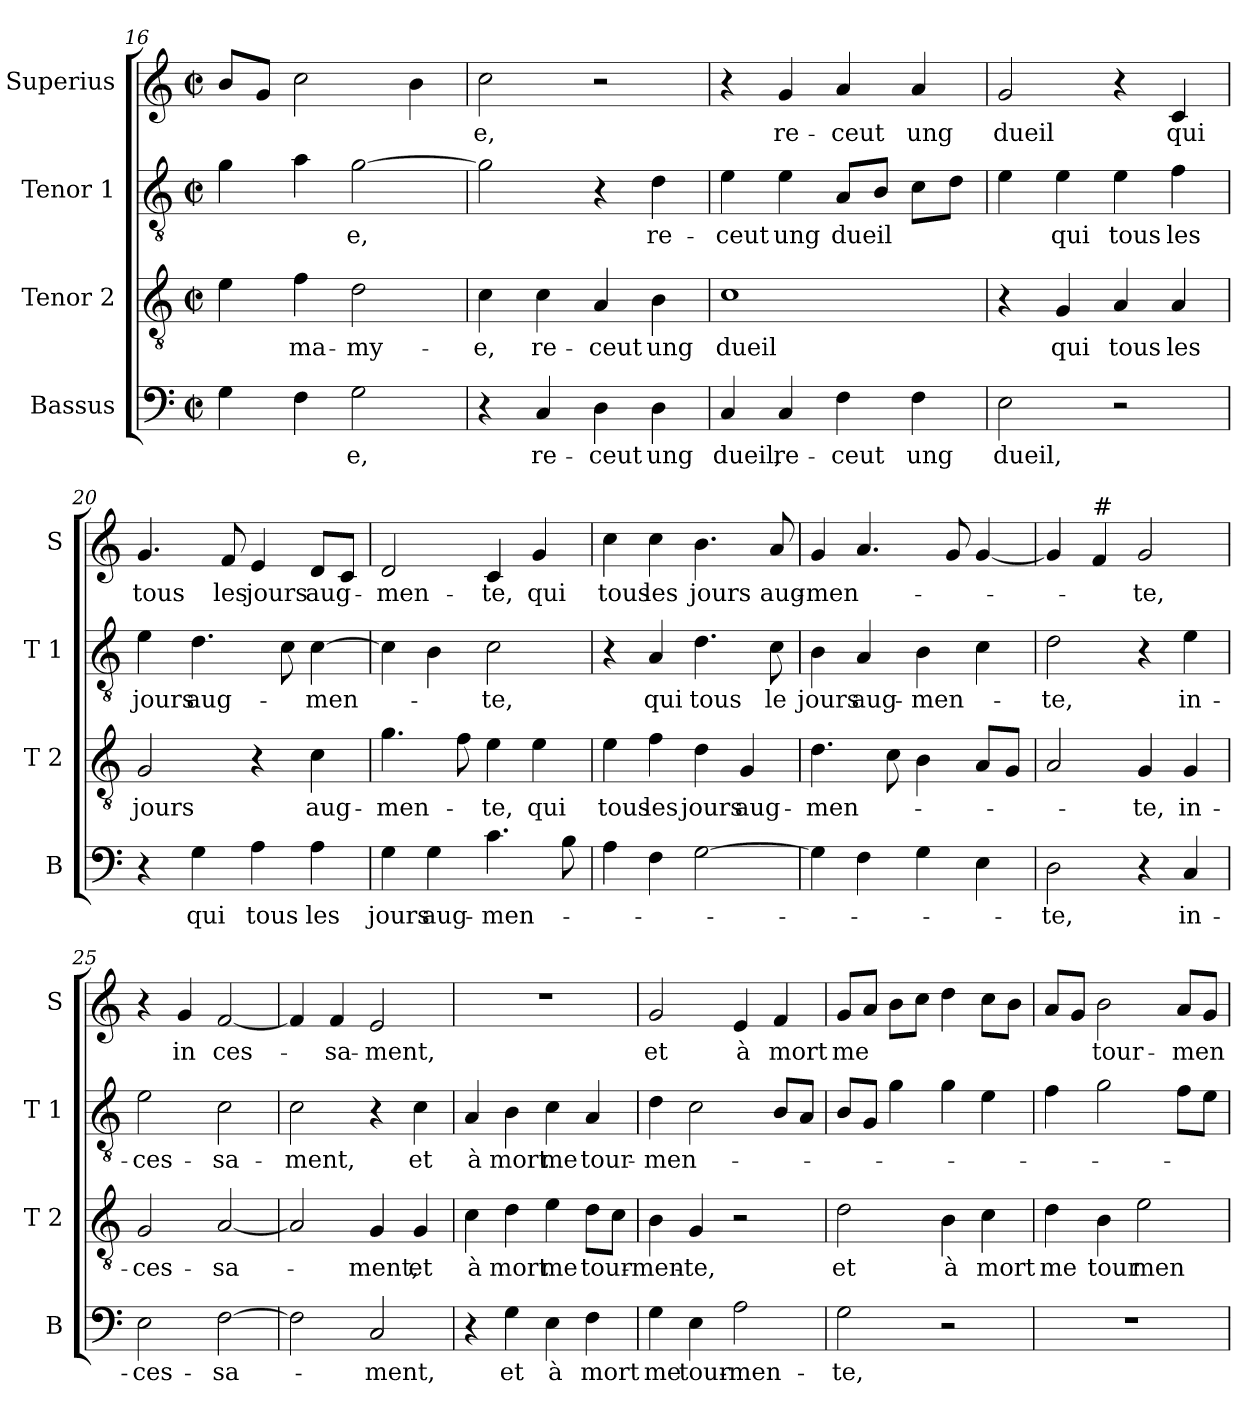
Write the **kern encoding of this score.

**kern	**text	**kern	**text	**kern	**text	**kern	**text
*part4	*part4	*part3	*part3	*part2	*part2	*part1	*part1
*staff4	*staff4	*staff3	*staff3	*staff2	*staff2	*staff1	*staff1
*I"Bassus	*	*I"Tenor 2	*	*I"Tenor 1	*	*I"Superius	*
*I'B	*	*I'T 2	*	*I'T 1	*	*I'S	*
*clefF4	*	*clefGv2	*	*clefGv2	*	*clefG2	*
*k[]	*	*k[]	*	*k[]	*	*k[]	*
*C:	*	*C:	*	*C:	*	*C:	*
*M2/2	*	*M2/2	*	*M2/2	*	*M2/2	*
*met(c|)	*	*met(c|)	*	*met(c|)	*	*met(c|)	*
=16	=16	=16	=16	=16	=16	=16	=16
4G\	.	4e\	.	4g\	.	8b/L	.
.	.	.	.	.	.	8g/J	.
4F\	.	4f\	ma-	4a\	.	2cc\	.
2G\	-e,	2d\	-my-	[2g\	-e,	.	.
.	.	.	.	.	.	4b\	.
=17	=17	=17	=17	=17	=17	=17	=17
4r	.	4c\	-e,	2g\]	.	2cc\	-e,
4C/	re-	4c\	re-	.	.	.	.
4D\	-ceut	4A/	-ceut	4r	.	2r	.
4D\	ung	4B\	ung	4d\	re-	.	.
=18	=18	=18	=18	=18	=18	=18	=18
4C/	dueil,	1c	dueil	4e\	-ceut	4r	.
4C/	re-	.	.	4e\	ung	4g/	re-
4F\	-ceut	.	.	8A/L	dueil	4a/	-ceut
.	.	.	.	8B/J	.	.	.
4F\	ung	.	.	8c\L	.	4a/	ung
.	.	.	.	8d\J	.	.	.
=19	=19	=19	=19	=19	=19	=19	=19
2E\	dueil,	4r	.	4e\	.	2g/	dueil
.	.	4G/	qui	4e\	qui	.	.
2r	.	4A/	tous	4e\	tous	4r	.
.	.	4A/	les	4f\	les	4c/	qui
!!LO:LB:g=z
=20	=20	=20	=20	=20	=20	=20	=20
4r	.	2G/	jours	4e\	jours	4.g/	tous
4G\	qui	.	.	4.d\	aug-	.	.
.	.	.	.	.	.	8f/	les
4A\	tous	4r	.	.	.	4e/	jours
.	.	.	.	8c\	.	.	.
4A\	les	4c\	aug-	[4c\	-men-	8d/L	aug-
.	.	.	.	.	.	8c/J	.
=21	=21	=21	=21	=21	=21	=21	=21
4G\	jours	4.g\	-men-	4c\]	.	2d/	-men-
4G\	aug-	.	.	4B\	.	.	.
.	.	8f\	.	.	.	.	.
4.c\	-men-	4e\	-te,	2c\	-te,	4c/	-te,
.	.	4e\	qui	.	.	4g/	qui
8B\	.	.	.	.	.	.	.
=22	=22	=22	=22	=22	=22	=22	=22
4A\	.	4e\	tous	4r	.	4cc\	tous
4F\	.	4f\	les	4A/	qui	4cc\	les
[2G\	.	4d\	jours	4.d\	tous	4.b\	jours
.	.	4G/	aug-	.	.	.	.
.	.	.	.	8c\	le	8a/	aug-
=23	=23	=23	=23	=23	=23	=23	=23
4G\]	.	4.d\	-men-	4B\	jours	4g/	-men-
4F\	.	.	.	4A/	aug-	4.a/	.
.	.	8c\	.	.	.	.	.
4G\	.	4B\	.	4B\	-men-	.	.
.	.	.	.	.	.	8g/	.
4E\	.	8A/L	.	4c\	.	[4g/	.
.	.	8G/J	.	.	.	.	.
=24	=24	=24	=24	=24	=24	=24	=24
2D\	-te,	2A/	.	2d\	-te,	4g/]	.
!	!	!	!	!	!	!LO:TX:a:t=#	!
.	.	.	.	.	.	4f/	.
4r	.	4G/	-te,	4r	.	2g/	-te,
4C/	in-	4G/	in-	4e\	in-	.	.
!!LO:LB:g=z
=25	=25	=25	=25	=25	=25	=25	=25
2E\	-ces-	2G/	-ces-	2e\	-ces-	4r	.
.	.	.	.	.	.	4g/	in
[2F\	-sa-	[2A/	-sa-	2c\	-sa-	[2f/	ces-
=26	=26	=26	=26	=26	=26	=26	=26
2F\]	.	2A/]	.	2c\	-ment,	4f/]	.
.	.	.	.	.	.	4f/	-sa-
2C/	-ment,	4G/	-ment,	4r	.	2e/	-ment,
.	.	4G/	et	4c\	et	.	.
=27	=27	=27	=27	=27	=27	=27	=27
4r	.	4c\	à	4A/	à	1r	.
4G\	et	4d\	mort	4B\	mort	.	.
4E\	à	4e\	me	4c\	me	.	.
4F\	mort	8d\L	tour-	4A/	tour-	.	.
.	.	8c\J	.	.	.	.	.
=28	=28	=28	=28	=28	=28	=28	=28
4G\	me	4B\	-men-	4d\	-men-	2g/	et
4E\	tour-	4G/	-te,	2c\	.	.	.
2A\	-men-	2r	.	.	.	4e/	à
.	.	.	.	8B/L	.	4f/	mort
.	.	.	.	8A/J	.	.	.
=29	=29	=29	=29	=29	=29	=29	=29
2G\	-te,	2d\	et	8B/L	.	8g/L	me
.	.	.	.	8G/J	.	8a/J	.
.	.	.	.	4g\	.	8b\L	.
.	.	.	.	.	.	8cc\J	.
2r	.	4B\	à	4g\	.	4dd\	.
.	.	4c\	mort	4e\	.	8cc\L	.
.	.	.	.	.	.	8b\J	.
!!LO:PB:g=z
=30	=30	=30	=30	=30	=30	=30	=30
1r	.	4d\	me	4f\	.	8a/L	.
.	.	.	.	.	.	8g/J	.
.	.	4B\	tour	2g\	.	2b\	tour-
.	.	2e\	men-	.	.	.	.
.	.	.	.	8f\L	.	8a/L	-men-
.	.	.	.	8e\J	.	8g/J	.
=	=	=	=	=	=	=	=
*-	*-	*-	*-	*-	*-	*-	*-
